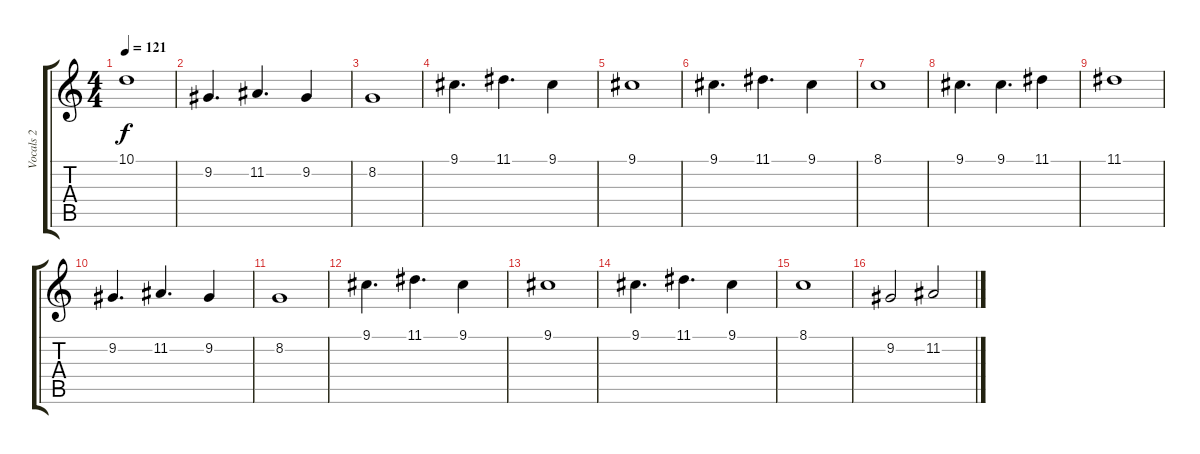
\track ("Vocals 2" "Vocals 2") {instrument voiceoohs}
\staff {score tabs}
\tuning (E4 B3 G3 D3 A2 E2) {hide}
\ts (4 4)
\tempo 121
\clef g2
\ks c
10.1{t}.1{dy f} |
9.2.4{d} 11.2.4{d} 9.2.4 |
8.2.1 |
9.1.4{d} 11.1.4{d} 9.1.4 |
9.1.1 |
9.1.4{d} 11.1.4{d} 9.1.4 |
8.1.1 |
9.1.4{d} 9.1.4{d} 11.1.4 |
11.1.1 |
9.2.4{d} 11.2.4{d} 9.2.4 |
8.2.1 |
9.1.4{d} 11.1.4{d} 9.1.4 |
9.1.1 |
9.1.4{d} 11.1.4{d} 9.1.4 |
8.1.1 |
9.2.2 11.2.2
